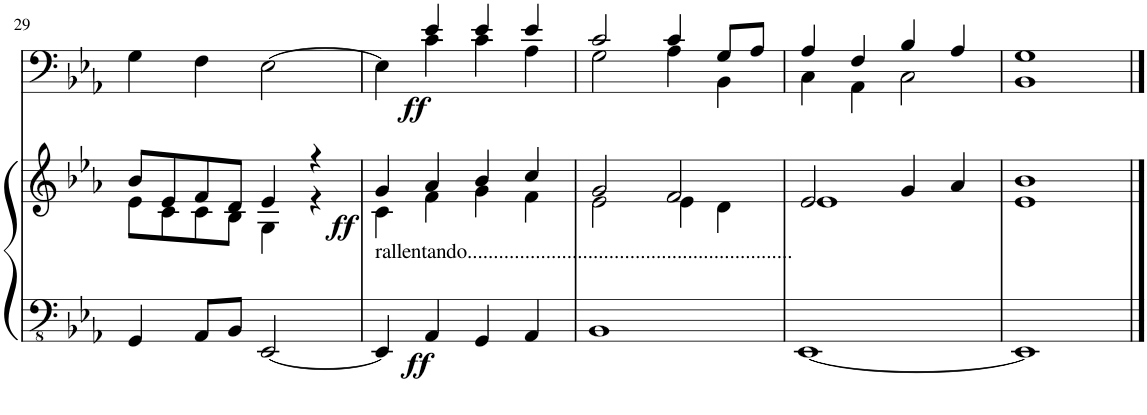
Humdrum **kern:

**kern	**kern	**kern	**dynam
*part1	*part1	*part1	*part1
*staff3	*staff2	*staff1	*staff1/2/3
*I"Pijporgel	*	*	*
!!LO:PB:g=z
*clefFv4	*clefG2	*clefF4	*
*k[b-e-a-]	*k[b-e-a-]	*k[b-e-a-]	*
*M4/4	*M4/4	*M4/4	*
=29	=29	=29	=29
*	*^	*	*
4GGG/	8b-/L	8e-\L	4G\	.
.	8e-/	8c\	.	.
8AAA-/L	8f/	8c\	4F\	.
8BBB-/J	8d/J	8B-\J	.	.
[2EEE-/	4e-/	4G\	[2E-\	.
!	!	!	!	!LO:DY:b=2
.	4r	4r	.	ff
=30	=30	=30	=30	=30
*	*	*	*^	*
!LO:TX:a:t=rallentando..............................................................	!	!	!	!	!
4EEE-/]	4g/	4c\	4E-\]	4ryy	.
!	!	!	!	!	!LO:DY:b=3
!	!	!	!	!	!LO:DY:n=1:b
4AAA-/	4a-/	4f\	4e-/	4c\	ff ff
4GGG/	4b-/	4g\	4e-/	4c\	.
4AAA-/	4cc/	4f\	4e-/	4A-\	.
=31	=31	=31	=31	=31	=31
1BBB-	2g/	2e-\	2c/	2G\	.
.	2f/	4e-\	4c/	4A-\	.
.	.	4d\	8G/L	4BB-\	.
.	.	.	8A-/J	.	.
=32	=32	=32	=32	=32	=32
[1EEE-	2e-/	1e-	4A-/	4C\	.
.	.	.	4F/	4AA-\	.
.	4g/	.	4B-/	2C\	.
.	4a-/	.	4A-/	.	.
=33	=33	=33	=33	=33	=33
1EEE-]	1b-	1e-	1G	1BB-	.
*	*v	*v	*	*	*
*	*	*v	*v	*
==	==	==	==
*-	*-	*-	*-
